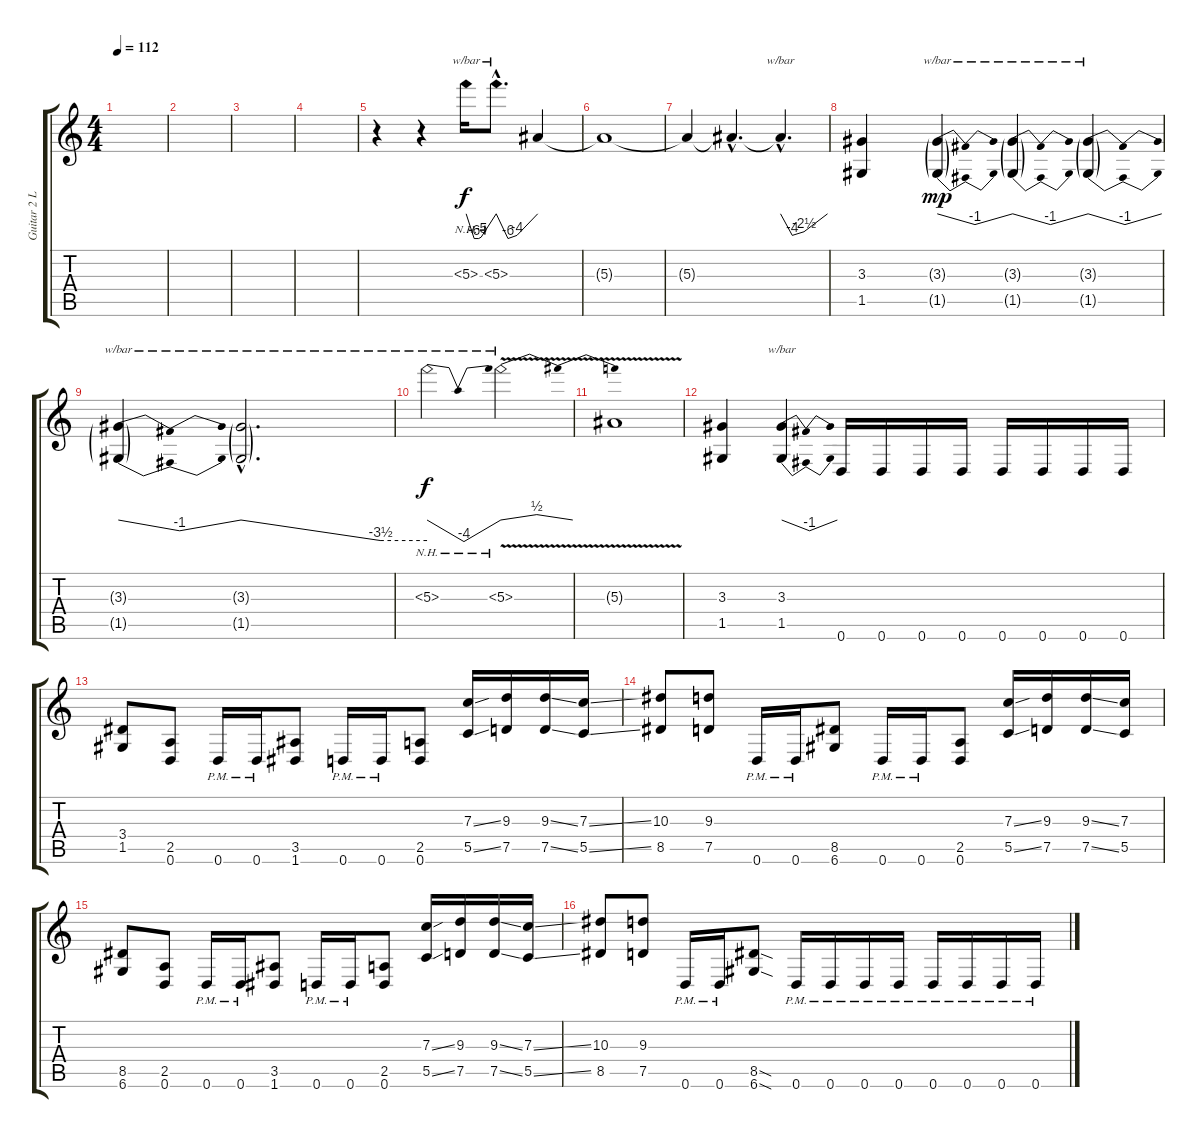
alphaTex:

\track ("Guitar 2 Logan Mader" "Guitar 2 L") {instrument overdrivenguitar}
\staff {score tabs}
\tuning (D4 A3 F3 C3 G2 D2) {hide}
\ts (4 4)
\tempo 112
\clef g2
\ks c
|
|
|
|
r.4 r.4 5.3{nh}.16{tbe (custom default 0 0 16 -24 25 -24 30 -20 60 0)} 5.3{nh hac}.8{d tbe (custom default 0 0 17 -24 30 -16 60 0)} 5.3{t}.4 |
5.3{t}.1 |
5.3{t}.4 5.3{hac t}.4{d} 5.3{hac t}.4{d tbe (custom default 0 0 15 -16 30 -10 60 0)} |
(3.3 1.5).4 (3.3{g} 1.5{g}).4{tbe (dip default 0 0 30 -4 60 0) dy mp} (3.3{g} 1.5{g}).4{tbe (dip default 0 0 30 -4 60 0)} (3.3{g} 1.5{g}).4{tbe (dip default 0 0 30 -4 60 0)} |
(3.3{g} 1.5{g}).4{tbe (dip default 0 0 30 -4 60 0)} (3.3{g hac} 1.5{g hac}).2{d tbe (custom default 0 0 45 -14 60 -14)} |
5.3{nh}.2{tbe (dip default 0 0 18 -16 60 0) dy f} 5.3{nh v}.2{tbe (dip default 0 0 30 2 60 0)} |
5.3{t}.1 |
(3.3 1.5).4 (3.3 1.5).4{tbe (dip default 0 0 30 -4 60 0)} 0.6.16 0.6.16 0.6.16 0.6.16 0.6.16 0.6.16 0.6.16 0.6.16 |
(3.4 1.5).8 (2.5 0.6).8 0.6{pm}.16 0.6{pm}.16 (3.5 1.6).8 0.6{pm}.16 0.6{pm}.16 (2.5 0.6).8 (7.3{ss} 5.5{ss}).16 (9.3 7.5).16 (9.3{ss} 7.5{ss}).16 (7.3{ss} 5.5{ss}).16 |
(10.3 8.5).8 (9.3 7.5).8 0.6{pm}.16 0.6{pm}.16 (8.5 6.6).8 0.6{pm}.16 0.6{pm}.16 (2.5 0.6).8 (7.3{ss} 5.5{ss}).16 (9.3 7.5).16 (9.3{ss} 7.5{ss}).16 (7.3 5.5).16 |
(8.5 6.6).8 (2.5 0.6).8 0.6{pm}.16 0.6{pm}.16 (3.5 1.6).8 0.6{pm}.16 0.6{pm}.16 (2.5 0.6).8 (7.3{ss} 5.5{ss}).16 (9.3 7.5).16 (9.3{ss} 7.5{ss}).16 (7.3{ss} 5.5{ss}).16 |
(10.3 8.5).8 (9.3 7.5).8 0.6{pm}.16 0.6{pm}.16 (8.5{sod} 6.6{sod}).8 0.6{pm}.16 0.6{pm}.16 0.6{pm}.16 0.6{pm}.16 0.6{pm}.16 0.6{pm}.16 0.6{pm}.16 0.6{pm}.16
